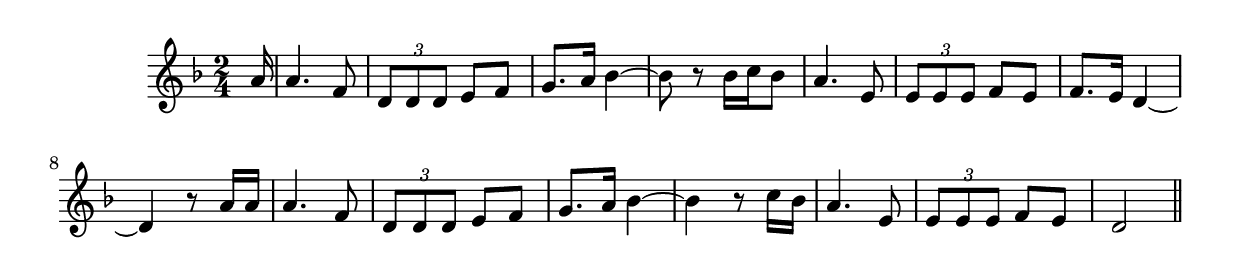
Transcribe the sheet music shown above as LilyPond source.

\version "2.14.0"
%{\header {
  title = "Angel de Mis Amores (Mexico)"
  composer = "anonymous"
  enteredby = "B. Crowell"
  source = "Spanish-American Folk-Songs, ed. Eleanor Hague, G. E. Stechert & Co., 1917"
}%}
\score{{\key d \minor
\time 2/4
%{\tempo 4=60
%}\relative a' {
\partial 16
a16 | a4. f8 | \times 2/3 {d8 d d} e f | g8. a16 bes4~ | bes8 r bes16 c bes8 |
a4. e8 | \times 2/3 {e8 e e} f e | f8. e16 d4~ | d4 r8 a'16 a |
a4. f8 | \times 2/3 {d8 d d} e f | g8. a16 bes4~ | bes4 r8 c16 bes | 
a4. e8 | \times 2/3 {e8 e e} f e | d2 \bar "||"
}

}}